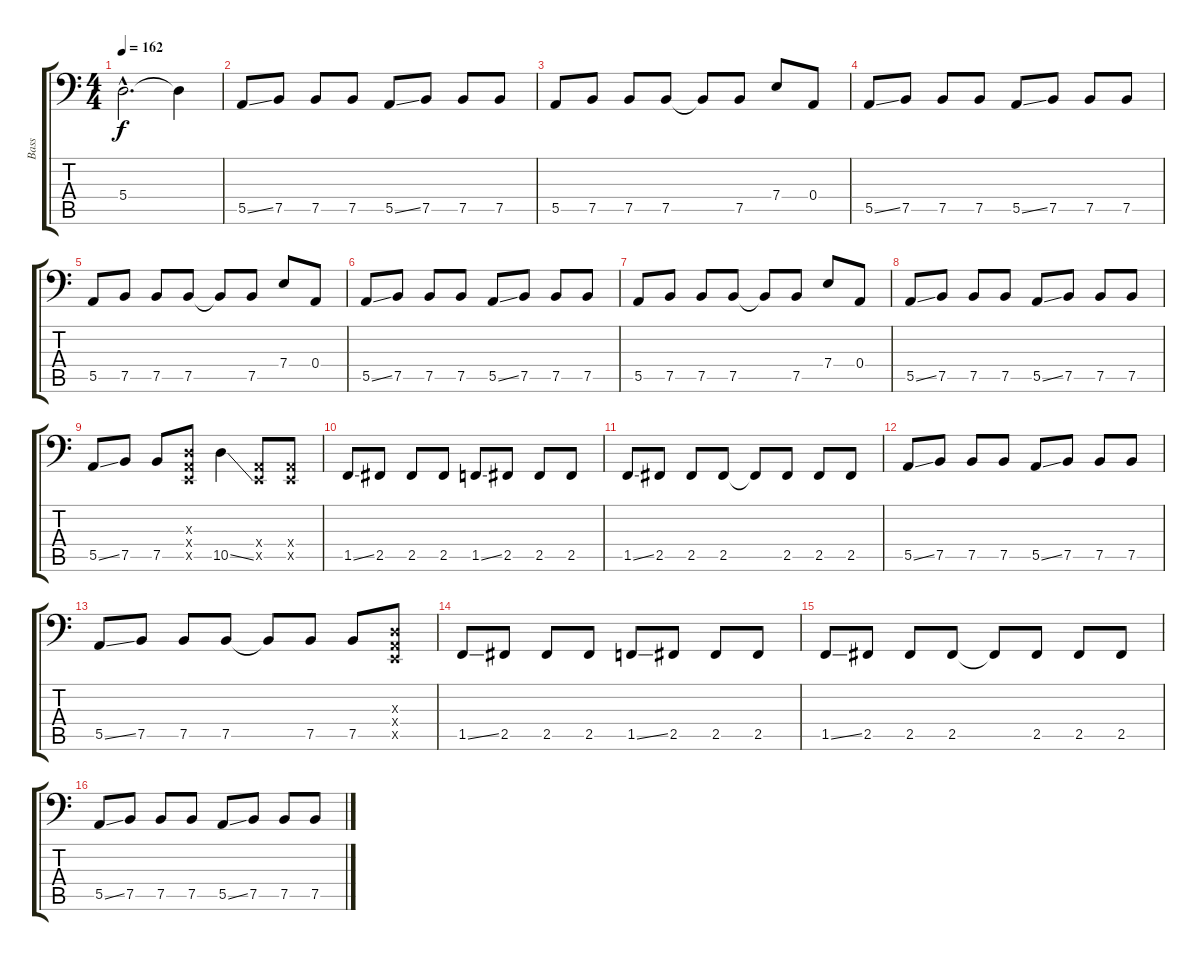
\track ("Bass" "Bass") {instrument electricbasspick}
\staff {score tabs}
\tuning (C3 G2 D2 A1 E1 B0) {hide}
\ts (4 4)
\tempo 162
\clef f4
\ks c
5.4{hac t}.2{d dy f} 5.4{t}.4 |
5.5{ss}.8 7.5.8 7.5.8 7.5.8 5.5{ss}.8 7.5.8 7.5.8 7.5.8 |
5.5.8 7.5.8 7.5.8 7.5.8 7.5{t}.8 7.5.8 7.4.8 0.4.8 |
5.5{ss}.8 7.5.8 7.5.8 7.5.8 5.5{ss}.8 7.5.8 7.5.8 7.5.8 |
5.5.8 7.5.8 7.5.8 7.5.8 7.5{t}.8 7.5.8 7.4.8 0.4.8 |
5.5{ss}.8 7.5.8 7.5.8 7.5.8 5.5{ss}.8 7.5.8 7.5.8 7.5.8 |
5.5.8 7.5.8 7.5.8 7.5.8 7.5{t}.8 7.5.8 7.4.8 0.4.8 |
5.5{ss}.8 7.5.8 7.5.8 7.5.8 5.5{ss}.8 7.5.8 7.5.8 7.5.8 |
5.5{ss}.8 7.5.8 7.5.8 (0.3{x} 0.4{x} 0.5{x}).8 10.5{ss}.4 (0.4{x} 0.5{x}).8 (0.4{x} 0.5{x}).8 |
1.5{ss}.8 2.5.8 2.5.8 2.5.8 1.5{ss}.8 2.5.8 2.5.8 2.5.8 |
1.5{ss}.8 2.5.8 2.5.8 2.5.8 2.5{t}.8 2.5.8 2.5.8 2.5.8 |
5.5{ss}.8 7.5.8 7.5.8 7.5.8 5.5{ss}.8 7.5.8 7.5.8 7.5.8 |
5.5{ss}.8 7.5.8 7.5.8 7.5.8 7.5{t}.8 7.5.8 7.5.8 (0.3{x} 0.4{x} 0.5{x}).8 |
1.5{ss}.8 2.5.8 2.5.8 2.5.8 1.5{ss}.8 2.5.8 2.5.8 2.5.8 |
1.5{ss}.8 2.5.8 2.5.8 2.5.8 2.5{t}.8 2.5.8 2.5.8 2.5.8 |
5.5{ss}.8 7.5.8 7.5.8 7.5.8 5.5{ss}.8 7.5.8 7.5.8 7.5.8
